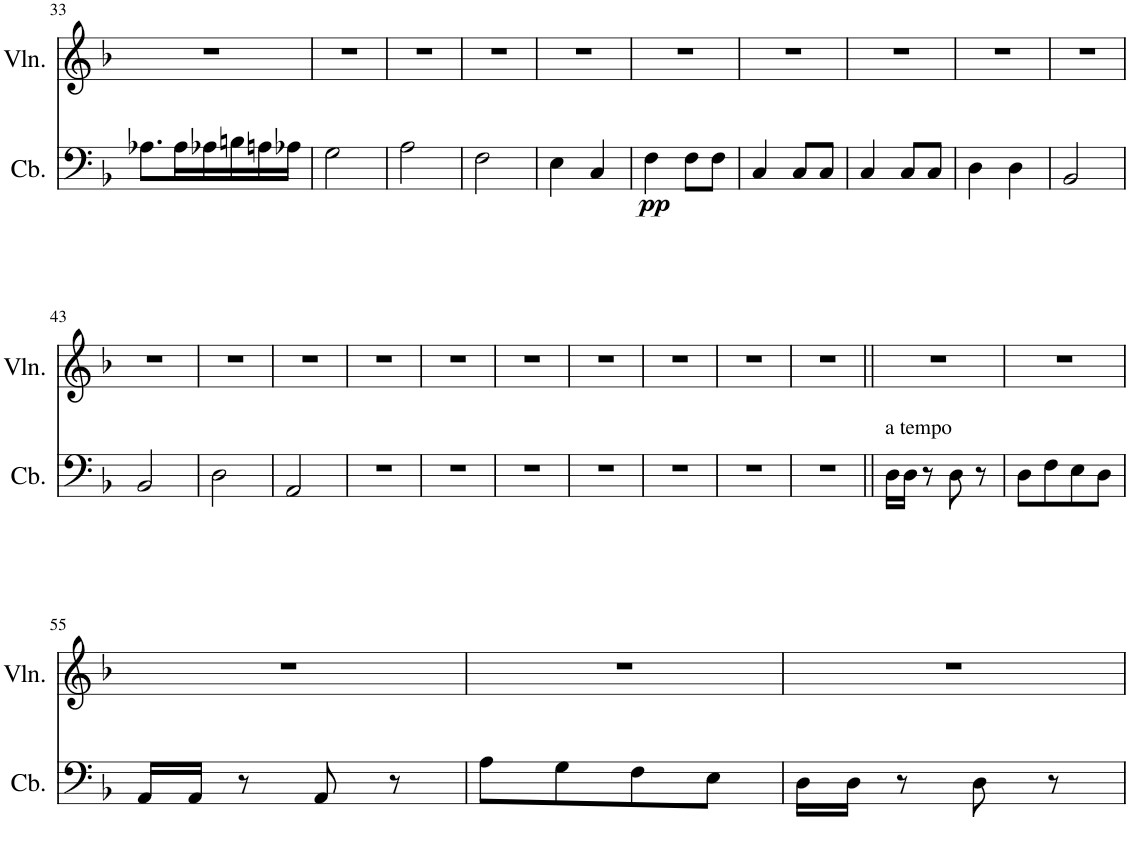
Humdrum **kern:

**kern	**dynam	**kern
*part2	*part2	*part1
*staff2	*staff2	*staff1
*I"Contrabass	*	*I"Violin
*I'Cb.	*	*I'Vln.
!!LO:PB:g=z
*clefF4	*	*clefG2
*Trd7c12	*	*
*k[b-]	*	*k[b-]
*M4/8	*	*M4/8
=33	=33	=33
8.A-X\L	.	2r
16A-\L	.	.
16A-X\	.	.
16Bn\	.	.
16An\	.	.
16A-X\JJ	.	.
=34	=34	=34
2G\	.	2r
=35	=35	=35
2A\	.	2r
=36	=36	=36
2F\	.	2r
=37	=37	=37
4E\	.	2r
4C/	.	.
=38	=38	=38
!	!LO:DY:b	!
4F\	pp	2r
8F\L	.	.
8F\J	.	.
=39	=39	=39
4C/	.	2r
8C/L	.	.
8C/J	.	.
=40	=40	=40
4C/	.	2r
8C/L	.	.
8C/J	.	.
=41	=41	=41
4D\	.	2r
4D\	.	.
=42	=42	=42
2BB-/	.	2r
!!LO:LB:g=z
=43	=43	=43
2BB-/	.	2r
=44	=44	=44
2D\	.	2r
=45	=45	=45
2AA/	.	2r
=46	=46	=46
2r	.	2r
=47	=47	=47
2r	.	2r
=48	=48	=48
2r	.	2r
=49	=49	=49
2r	.	2r
=50	=50	=50
2r	.	2r
=51	=51	=51
2r	.	2r
=52	=52	=52
2r	.	2r
=53||	=53||	=53||
!LO:TX:a:t=a tempo	!	!
16D\LL	.	2r
16D\JJ	.	.
8r	.	.
8D\	.	.
8r	.	.
=54	=54	=54
8D\L	.	2r
8F\	.	.
8E\	.	.
8D\J	.	.
!!LO:LB:g=z
=55	=55	=55
16AA/LL	.	2r
16AA/JJ	.	.
8r	.	.
8AA/	.	.
8r	.	.
=56	=56	=56
8A\L	.	2r
8G\	.	.
8F\	.	.
8E\J	.	.
=57	=57	=57
16D\LL	.	2r
16D\JJ	.	.
8r	.	.
8D\	.	.
8r	.	.
=	=	=
*-	*-	*-
